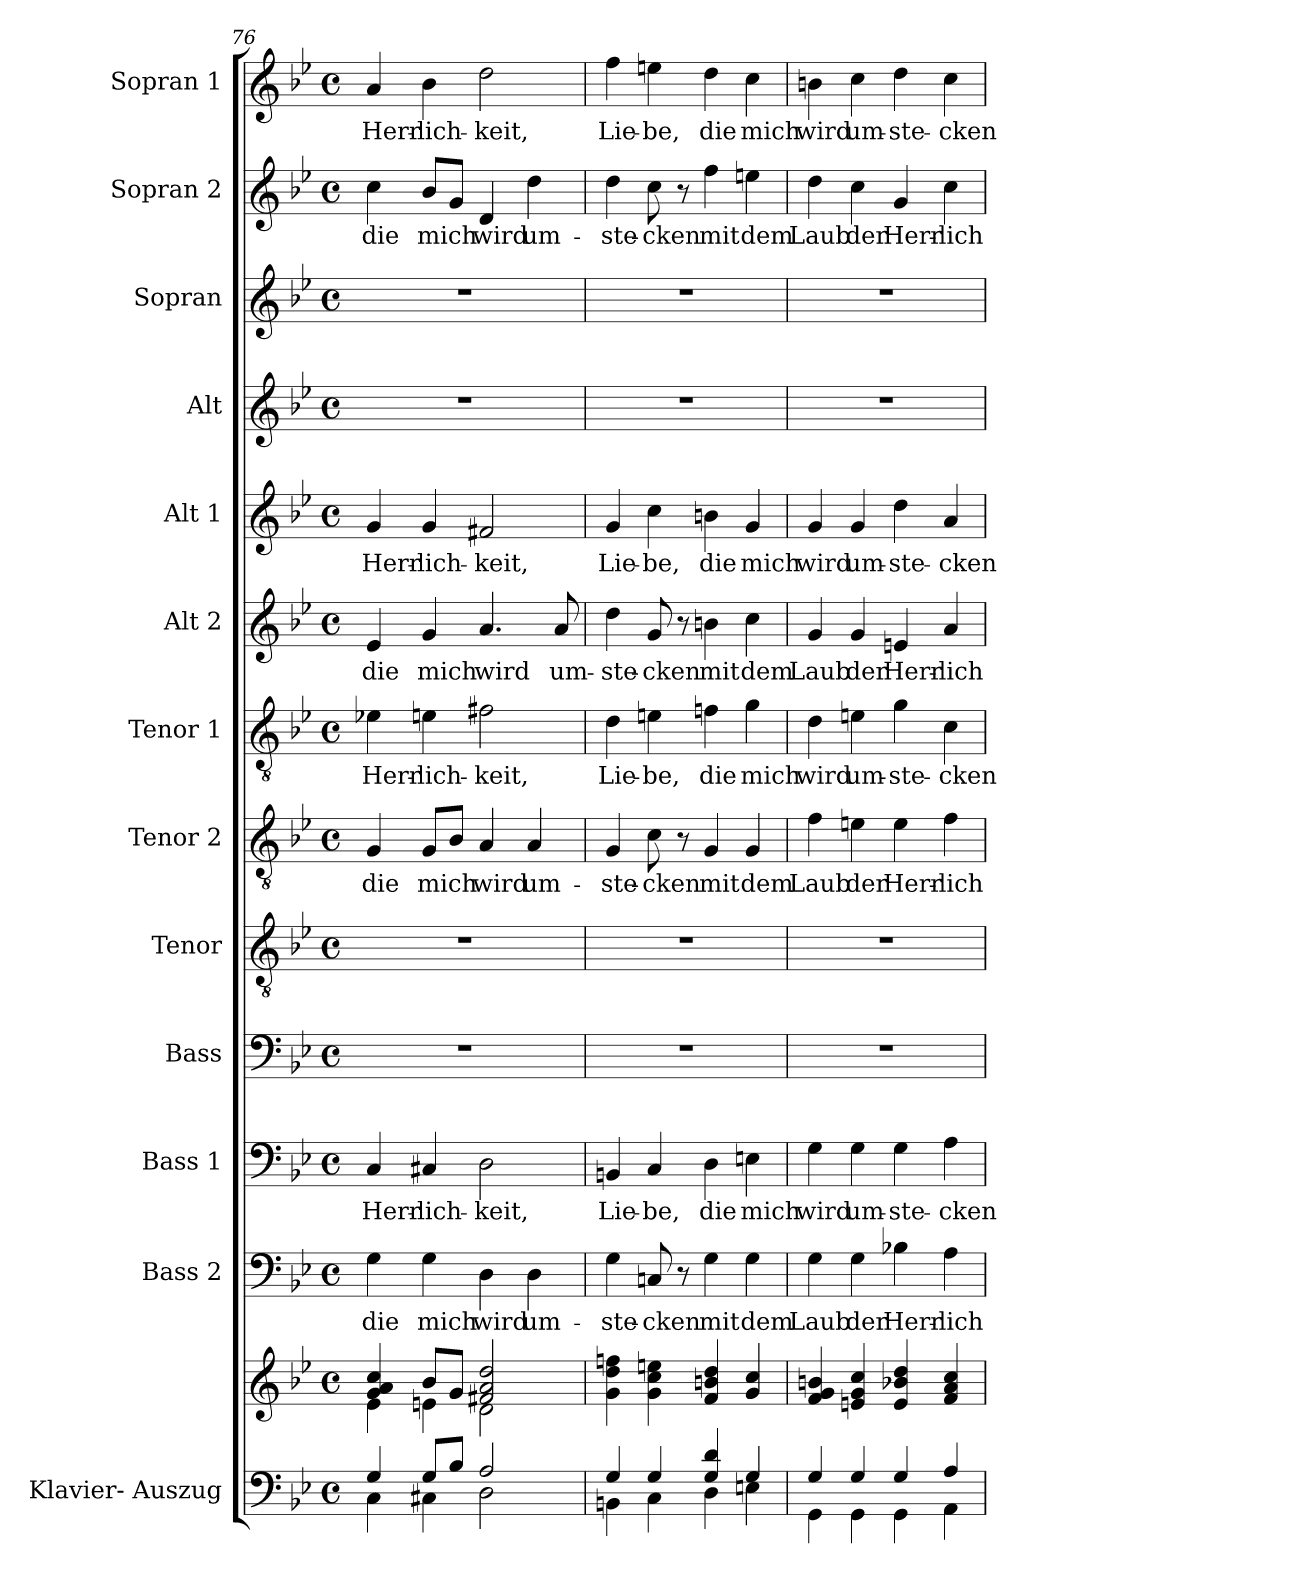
**kern	**kern	**kern	**text	**kern	**text	**kern	**kern	**kern	**text	**kern	**text	**kern	**text	**kern	**text	**kern	**kern	**kern	**text	**kern	**text
*part13	*part13	*part12	*part12	*part11	*part11	*part10	*part9	*part8	*part8	*part7	*part7	*part6	*part6	*part5	*part5	*part4	*part3	*part2	*part2	*part1	*part1
*staff14	*staff13	*staff12	*staff12	*staff11	*staff11	*staff10	*staff9	*staff8	*staff8	*staff7	*staff7	*staff6	*staff6	*staff5	*staff5	*staff4	*staff3	*staff2	*staff2	*staff1	*staff1
*I"Klavier- Auszug	*	*I"Bass 2	*	*I"Bass 1	*	*I"Bass	*I"Tenor	*I"Tenor 2	*	*I"Tenor 1	*	*I"Alt 2	*	*I"Alt 1	*	*I"Alt	*I"Sopran	*I"Sopran 2	*	*I"Sopran 1	*
*	*	*I'B2	*	*I'B1	*	*I'Bass	*I'Ten.	*I'T2	*	*I'T1	*	*I'A2	*	*I'A1	*	*I'Alt	*I'Sop.	*I'S2	*	*I'S1	*
*clefF4	*clefG2	*clefF4	*	*clefF4	*	*clefF4	*clefGv2	*clefGv2	*	*clefGv2	*	*clefG2	*	*clefG2	*	*clefG2	*clefG2	*clefG2	*	*clefG2	*
*k[b-e-]	*k[b-e-]	*k[b-e-]	*	*k[b-e-]	*	*k[b-e-]	*k[b-e-]	*k[b-e-]	*	*k[b-e-]	*	*k[b-e-]	*	*k[b-e-]	*	*k[b-e-]	*k[b-e-]	*k[b-e-]	*	*k[b-e-]	*
*M4/4	*M4/4	*M4/4	*	*M4/4	*	*M4/4	*M4/4	*M4/4	*	*M4/4	*	*M4/4	*	*M4/4	*	*M4/4	*M4/4	*M4/4	*	*M4/4	*
*met(c)	*met(c)	*met(c)	*	*met(c)	*	*met(c)	*met(c)	*met(c)	*	*met(c)	*	*met(c)	*	*met(c)	*	*met(c)	*met(c)	*met(c)	*	*met(c)	*
=76	=76	=76	=76	=76	=76	=76	=76	=76	=76	=76	=76	=76	=76	=76	=76	=76	=76	=76	=76	=76	=76
*^	*^	*	*	*	*	*	*	*	*	*	*	*	*	*	*	*	*	*	*	*	*
!	!	!	!	!	!LO:LY:b	!	!LO:LY:b	!	!	!	!LO:LY:b	!	!LO:LY:b	!	!LO:LY:b	!	!LO:LY:b	!	!	!	!LO:LY:b	!	!LO:LY:b
4G/	4C\	4g/ 4a/ 4cc/	4e-\	4G\	die	4C/	Herr-	1r	1r	4G/	die	4e-X\	Herr-	4e-/	die	4g/	Herr-	1r	1r	4cc\	die	4a/	Herr-
!	!	!	!	!	!LO:LY:b	!	!LO:LY:b	!	!	!	!LO:LY:b	!	!LO:LY:b	!	!LO:LY:b	!	!LO:LY:b	!	!	!	!LO:LY:b	!	!LO:LY:b
8G/L	4C#X\	8b-/L	4en\	4G\	mich	4C#X/	-lich-	.	.	8G/L	mich	4en\	-lich-	4g/	mich	4g/	-lich-	.	.	8b-/L	mich	4b-\	-lich-
8B-/J	.	8g/J	.	.	.	.	.	.	.	8B-/J	.	.	.	.	.	.	.	.	.	8g/J	.	.	.
!	!	!	!	!	!LO:LY:b	!	!LO:LY:b	!	!	!	!LO:LY:b	!	!LO:LY:b	!	!LO:LY:b	!	!LO:LY:b	!	!	!	!LO:LY:b	!	!LO:LY:b
2A/	2D\	2f#X/ 2a/ 2dd/	2d\	4D\	wird	2D\	-keit,	.	.	4A/	wird	2f#X\	-keit,	4.a/	wird	2f#X/	-keit,	.	.	4d/	wird	2dd\	-keit,
!	!	!	!	!	!LO:LY:b	!	!	!	!	!	!LO:LY:b	!	!	!	!	!	!	!	!	!	!LO:LY:b	!	!
.	.	.	.	4D\	um-	.	.	.	.	4A/	um-	.	.	.	.	.	.	.	.	4dd\	um-	.	.
!	!	!	!	!	!	!	!	!	!	!	!	!	!	!	!LO:LY:b	!	!	!	!	!	!	!	!
.	.	.	.	.	.	.	.	.	.	.	.	.	.	8a/	um-	.	.	.	.	.	.	.	.
*	*	*v	*v	*	*	*	*	*	*	*	*	*	*	*	*	*	*	*	*	*	*	*	*
!!LO:PB:g=z
=77	=77	=77	=77	=77	=77	=77	=77	=77	=77	=77	=77	=77	=77	=77	=77	=77	=77	=77	=77	=77	=77	=77
!	!	!	!	!LO:LY:b	!	!LO:LY:b	!	!	!	!LO:LY:b	!	!LO:LY:b	!	!LO:LY:b	!	!LO:LY:b	!	!	!	!LO:LY:b	!	!LO:LY:b
4G/	4BBn\	4g\ 4dd\ 4ffn\	4G\	-ste-	4BBn/	Lie-	1r	1r	4G/	-ste-	4d\	Lie-	4dd\	-ste-	4g/	Lie-	1r	1r	4dd\	-ste-	4ff\	Lie-
!	!	!	!	!LO:LY:b	!	!LO:LY:b	!	!	!	!LO:LY:b	!	!LO:LY:b	!	!LO:LY:b	!	!LO:LY:b	!	!	!	!LO:LY:b	!	!LO:LY:b
4G/	4C\	4g\ 4cc\ 4een\	8Cn/	-cken	4C/	-be,	.	.	8c\	-cken	4en\	-be,	8g/	-cken	4cc\	-be,	.	.	8cc\	-cken	4een\	-be,
.	.	.	8r	.	.	.	.	.	8r	.	.	.	8r	.	.	.	.	.	8r	.	.	.
!	!	!	!	!LO:LY:b	!	!LO:LY:b	!	!	!	!LO:LY:b	!	!LO:LY:b	!	!LO:LY:b	!	!LO:LY:b	!	!	!	!LO:LY:b	!	!LO:LY:b
4G/ 4d/	4D\	4f/ 4bn/ 4dd/	4G\	mit	4D\	die	.	.	4G/	mit	4fn\	die	4bn\	mit	4bn\	die	.	.	4ff\	mit	4dd\	die
!	!	!	!	!LO:LY:b	!	!LO:LY:b	!	!	!	!LO:LY:b	!	!LO:LY:b	!	!LO:LY:b	!	!LO:LY:b	!	!	!	!LO:LY:b	!	!LO:LY:b
4G/	4En\	4g/ 4cc/	4G\	dem	4En\	mich	.	.	4G/	dem	4g\	mich	4cc\	dem	4g/	mich	.	.	4een\	dem	4cc\	mich
=78	=78	=78	=78	=78	=78	=78	=78	=78	=78	=78	=78	=78	=78	=78	=78	=78	=78	=78	=78	=78	=78	=78
!	!	!	!	!LO:LY:b	!	!LO:LY:b	!	!	!	!LO:LY:b	!	!LO:LY:b	!	!LO:LY:b	!	!LO:LY:b	!	!	!	!LO:LY:b	!	!LO:LY:b
4G/	4GG\	4f/ 4g/ 4bn/	4G\	Laub	4G\	wird	1r	1r	4f\	Laub	4d\	wird	4g/	Laub	4g/	wird	1r	1r	4dd\	Laub	4bn\	wird
!	!	!	!	!LO:LY:b	!	!LO:LY:b	!	!	!	!LO:LY:b	!	!LO:LY:b	!	!LO:LY:b	!	!LO:LY:b	!	!	!	!LO:LY:b	!	!LO:LY:b
4G/	4GG\	4en/ 4g/ 4cc/	4G\	der	4G\	um-	.	.	4en\	der	4en\	um-	4g/	der	4g/	um-	.	.	4cc\	der	4cc\	um-
!	!	!	!	!LO:LY:b	!	!LO:LY:b	!	!	!	!LO:LY:b	!	!LO:LY:b	!	!LO:LY:b	!	!LO:LY:b	!	!	!	!LO:LY:b	!	!LO:LY:b
4G/	4GG\	4e/ 4b-X/ 4dd/	4B-X\	Herr-	4G\	-ste-	.	.	4e\	Herr-	4g\	-ste-	4en/	Herr-	4dd\	-ste-	.	.	4g/	Herr-	4dd\	-ste-
!	!	!	!	!LO:LY:b	!	!LO:LY:b	!	!	!	!LO:LY:b	!	!LO:LY:b	!	!LO:LY:b	!	!LO:LY:b	!	!	!	!LO:LY:b	!	!LO:LY:b
4A/	4AA\	4f/ 4a/ 4cc/	4A\	-lich-	4A\	-cken	.	.	4f\	-lich-	4c\	-cken	4a/	-lich-	4a/	-cken	.	.	4cc\	-lich-	4cc\	-cken
*v	*v	*	*	*	*	*	*	*	*	*	*	*	*	*	*	*	*	*	*	*	*	*
=	=	=	=	=	=	=	=	=	=	=	=	=	=	=	=	=	=	=	=	=	=
*-	*-	*-	*-	*-	*-	*-	*-	*-	*-	*-	*-	*-	*-	*-	*-	*-	*-	*-	*-	*-	*-
